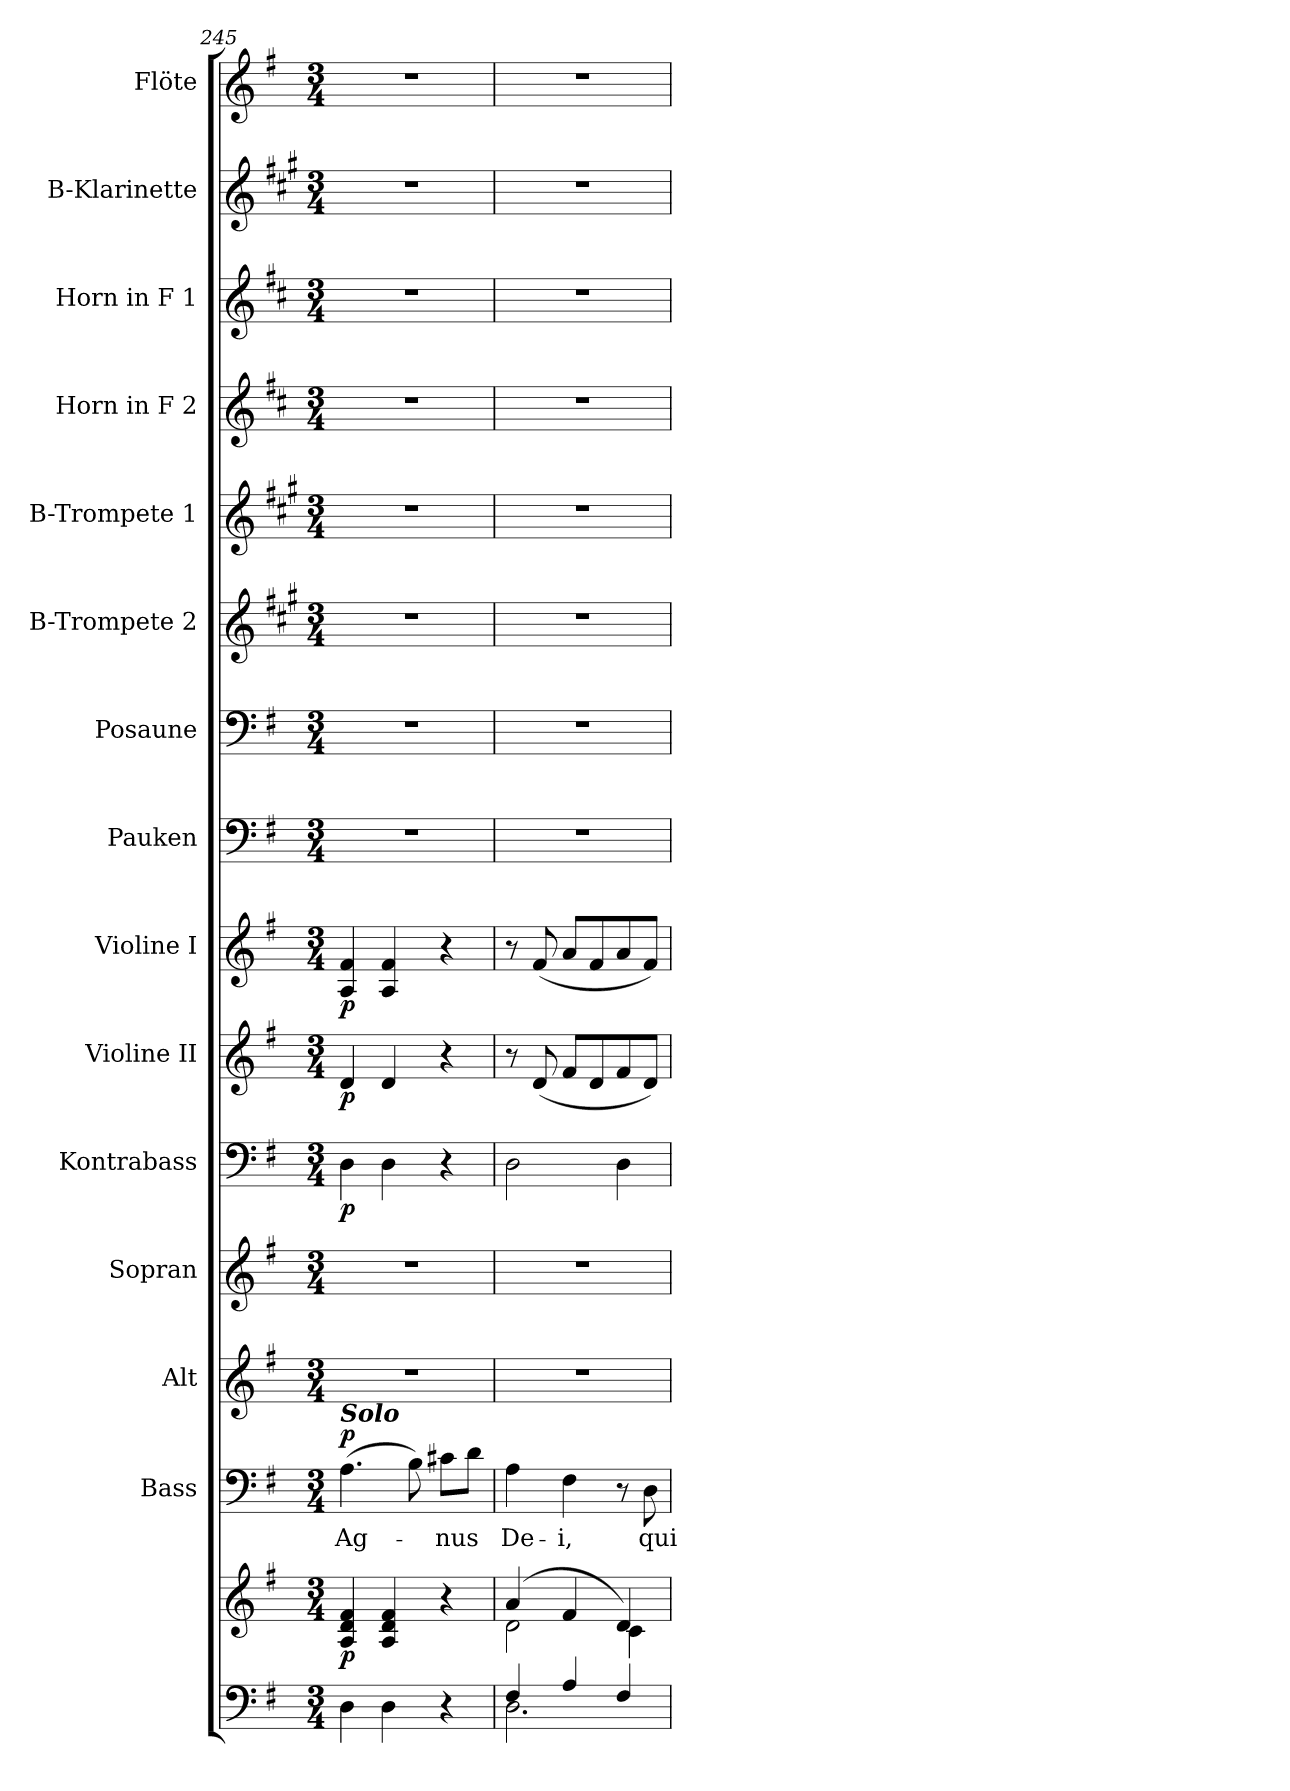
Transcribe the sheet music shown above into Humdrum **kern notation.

**kern	**kern	**dynam	**kern	**text	**dynam	**kern	**kern	**kern	**dynam	**kern	**dynam	**kern	**dynam	**kern	**kern	**kern	**kern	**kern	**kern	**kern	**kern
*part15	*part15	*part15	*part14	*part14	*part14	*part13	*part12	*part11	*part11	*part10	*part10	*part9	*part9	*part8	*part7	*part6	*part5	*part4	*part3	*part2	*part1
*staff16	*staff15	*staff15/16	*staff14	*staff14	*staff14	*staff13	*staff12	*staff11	*staff11	*staff10	*staff10	*staff9	*staff9	*staff8	*staff7	*staff6	*staff5	*staff4	*staff3	*staff2	*staff1
*	*	*	*I"Bass	*	*	*I"Alt	*I"Sopran	*I"Kontrabass	*	*I"Violine II	*	*I"Violine I	*	*I"Pauken	*I"Posaune	*I"B-Trompete 2	*I"B-Trompete 1	*I"Horn in F 2	*I"Horn in F 1	*I"B-Klarinette	*I"Flöte
*	*	*	*I'B.	*	*	*I'A.	*I'S.	*I'Kb.	*	*I'Vl. II	*	*I'Vl. I	*	*I'Pk.	*I'Pos.	*I'B Trp. 2	*I'B Trp. 1	*	*	*I'B Kl.	*I'Fl.
*clefF4	*clefG2	*	*clefF4	*	*	*clefG2	*clefG2	*clefF4	*	*clefG2	*	*clefG2	*	*clefF4	*clefF4	*clefG2	*clefG2	*clefG2	*clefG2	*clefG2	*clefG2
*	*	*	*	*	*	*	*	*ITrd7c12	*	*	*	*	*	*	*	*ITrd1c2	*ITrd1c2	*ITrd4c7	*ITrd4c7	*ITrd1c2	*
*k[f#]	*k[f#]	*	*k[f#]	*	*	*k[f#]	*k[f#]	*k[f#]	*	*k[f#]	*	*k[f#]	*	*k[f#]	*k[f#]	*k[f#]	*k[f#]	*k[f#]	*k[f#]	*k[f#]	*k[f#]
*G:	*G:	*	*G:	*	*	*G:	*G:	*G:	*	*G:	*	*G:	*	*G:	*G:	*G:	*G:	*G:	*G:	*G:	*G:
*M3/4	*M3/4	*	*M3/4	*	*	*M3/4	*M3/4	*M3/4	*	*M3/4	*	*M3/4	*	*M3/4	*M3/4	*M3/4	*M3/4	*M3/4	*M3/4	*M3/4	*M3/4
=245	=245	=245	=245	=245	=245	=245	=245	=245	=245	=245	=245	=245	=245	=245	=245	=245	=245	=245	=245	=245	=245
!	!	!	!LO:TX:a:Bi:t=Solo	!	!	!	!	!	!	!	!	!	!	!	!	!	!	!	!	!	!
!	!	!LO:DY:b	!	!LO:LY:b	!LO:DY:a	!	!	!	!LO:DY:b	!	!LO:DY:b	!	!LO:DY:b	!	!	!	!	!	!	!	!
4D\	4A/ 4d/ 4f#/	p	(>4.A\	Ag-	p	2.r	2.r	4DD\	p	4d/	p	4A/ 4f#/	p	2.r	2.r	2.r	2.r	2.r	2.r	2.r	2.r
4D\	4A/ 4d/ 4f#/	.	.	.	.	.	.	4DD\	.	4d/	.	4A/ 4f#/	.	.	.	.	.	.	.	.	.
.	.	.	8B\)	.	.	.	.	.	.	.	.	.	.	.	.	.	.	.	.	.	.
!	!	!	!	!LO:LY:b	!	!	!	!	!	!	!	!	!	!	!	!	!	!	!	!	!
4r	4r	.	8c#X\L	-nus	.	.	.	4r	.	4r	.	4r	.	.	.	.	.	.	.	.	.
.	.	.	8d\J	.	.	.	.	.	.	.	.	.	.	.	.	.	.	.	.	.	.
!!LO:PB:g=z
=246	=246	=246	=246	=246	=246	=246	=246	=246	=246	=246	=246	=246	=246	=246	=246	=246	=246	=246	=246	=246	=246
*^	*^	*	*	*	*	*	*	*	*	*	*	*	*	*	*	*	*	*	*	*	*
!	!	!	!	!	!	!LO:LY:b	!	!	!	!	!	!	!	!	!	!	!	!	!	!	!	!	!
4F#/	2.D\	(4a/	2d\	.	4A\	De-	.	2.r	2.r	2DD\	.	8r	.	8r	.	2.r	2.r	2.r	2.r	2.r	2.r	2.r	2.r
.	.	.	.	.	.	.	.	.	.	.	.	(<8d/	.	(<8f#/	.	.	.	.	.	.	.	.	.
!	!	!	!	!	!	!LO:LY:b	!	!	!	!	!	!	!	!	!	!	!	!	!	!	!	!	!
4A/	.	4f#/	.	.	4F#\	-i,	.	.	.	.	.	8f#/L	.	8a/L	.	.	.	.	.	.	.	.	.
.	.	.	.	.	.	.	.	.	.	.	.	8d/	.	8f#/	.	.	.	.	.	.	.	.	.
4F#/	.	4d/)	4c\	.	8r	.	.	.	.	4DD\	.	8f#/	.	8a/	.	.	.	.	.	.	.	.	.
!	!	!	!	!	!	!LO:LY:b	!	!	!	!	!	!	!	!	!	!	!	!	!	!	!	!	!
.	.	.	.	.	8D\	qui	.	.	.	.	.	8d/J)	.	8f#/J)	.	.	.	.	.	.	.	.	.
*v	*v	*	*	*	*	*	*	*	*	*	*	*	*	*	*	*	*	*	*	*	*	*	*
*	*v	*v	*	*	*	*	*	*	*	*	*	*	*	*	*	*	*	*	*	*	*	*
=	=	=	=	=	=	=	=	=	=	=	=	=	=	=	=	=	=	=	=	=	=
*-	*-	*-	*-	*-	*-	*-	*-	*-	*-	*-	*-	*-	*-	*-	*-	*-	*-	*-	*-	*-	*-
